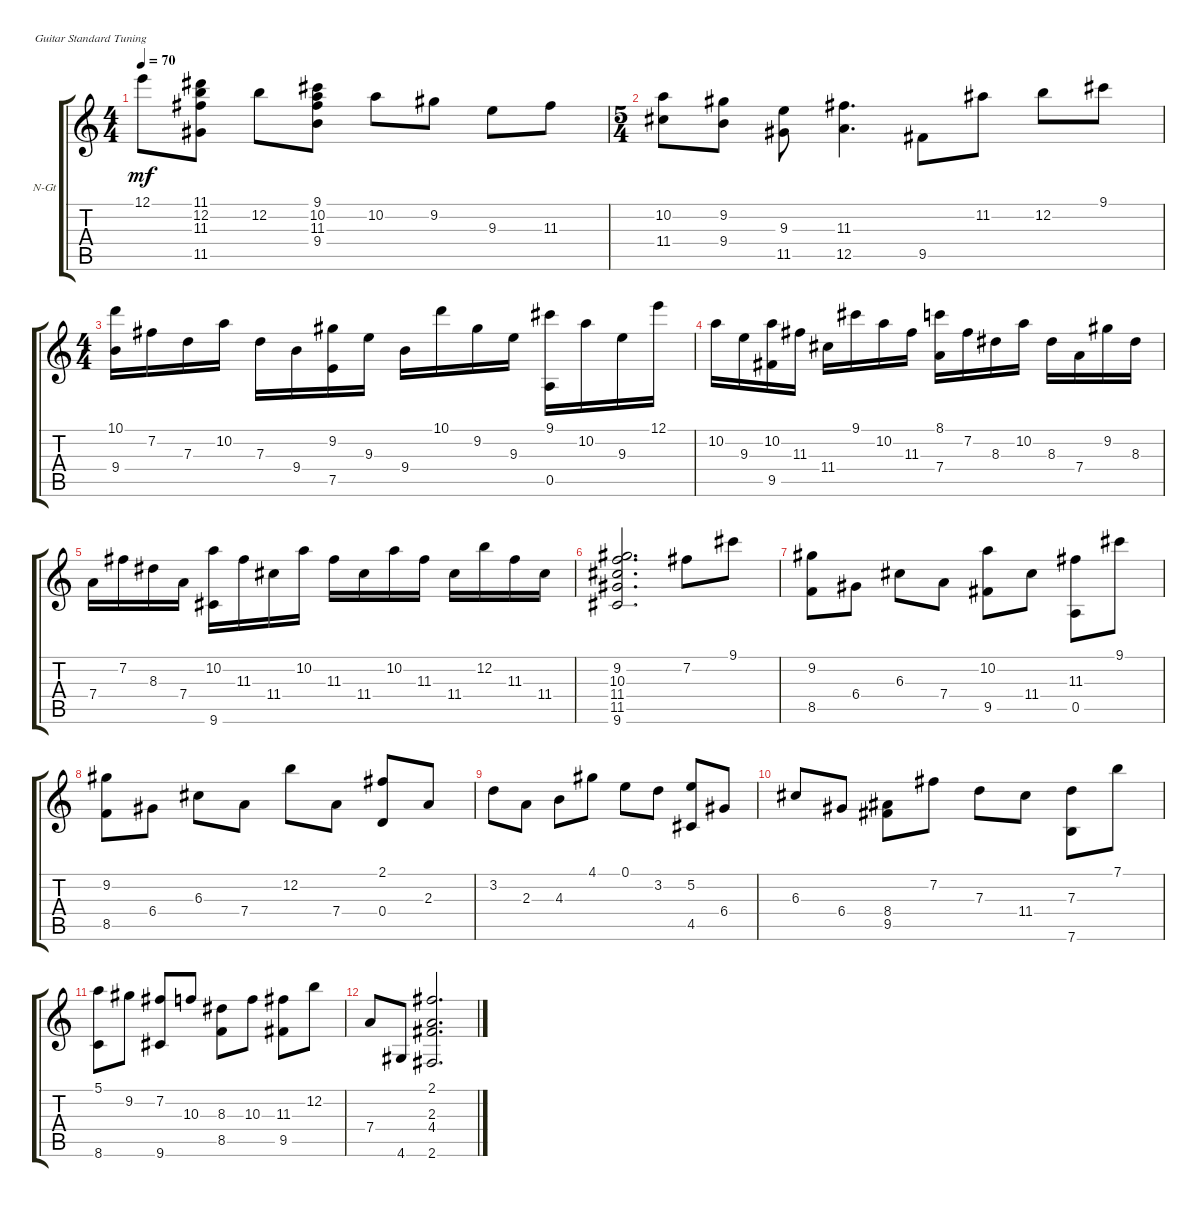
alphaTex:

\defaultSystemsLayout 4
\bracketExtendMode groupsimilarinstruments
\firstSystemTrackNameOrientation horizontal
\otherSystemsTrackNameOrientation horizontal
\track ("Nylon Guitar" "N-Gt") {instrument acousticguitarsteel}
\staff {score tabs}
\tuning (E4 B3 G3 D3 A2 E2)
\ts (4 4)
\tempo 70
\clef g2
\ks c
12.1.8{dy mf} (11.1 12.2 11.3 11.5).8 12.2.8 (9.1 10.2 11.3 9.4).8 10.2.8 9.2.8 9.3.8 11.3.8 |
\ts (5 4)
(10.2 11.4).8 (9.2 9.4).8 (9.3 11.5).8 (11.3 12.5).4{d} 9.5.8 11.2.8 12.2.8 9.1.8 |
\ts (4 4)
(10.1 9.4).16 7.2.16 7.3.16 10.2.16 7.3.16 9.4.16 (7.5 9.2).16 9.3.16 9.4.16 10.1.16 9.2.16 9.3.16 (9.1 0.5).16 10.2.16 9.3.16 12.1.16 |
10.2.16 9.3.16 (10.2 9.5).16 11.3.16 11.4.16 9.1.16 10.2.16 11.3.16 (7.4 8.1).16 7.2.16 8.3.16 10.2.16 8.3.16 7.4.16 9.2.16 8.3.16 |
7.4.16 7.2.16 8.3.16 7.4.16 (9.6 10.2).16 11.3.16 11.4.16 10.2.16 11.3.16 11.4.16 10.2.16 11.3.16 11.4.16 12.2.16 11.3.16 11.4.16 |
(9.2 10.3 11.4 11.5 9.6).2{d} 7.2.8 9.1.8 |
(9.2 8.5).8 6.4.8 6.3.8 7.4.8 (10.2 9.5).8 11.4.8 (11.3 0.5).8 9.1.8 |
(9.2 8.5).8 6.4.8 6.3.8 7.4.8 12.2.8 7.4.8 (0.4 2.1).8 2.3.8 |
3.2.8 2.3.8 4.3.8 4.1.8 0.1.8 3.2.8 (5.2 4.5).8 6.4.8 |
6.3.8 6.4.8 (8.4 9.5).8 7.2.8 7.3.8 11.4.8 (7.6 7.3).8 7.1.8 |
(5.1 8.6).8 9.2.8 (7.2 9.6).8 10.3.8 (8.3 8.5).8 10.3.8 (11.3 9.5).8 12.2.8 |
7.4.8 4.6.8 (2.6 4.4 2.3 2.1).2{d}
